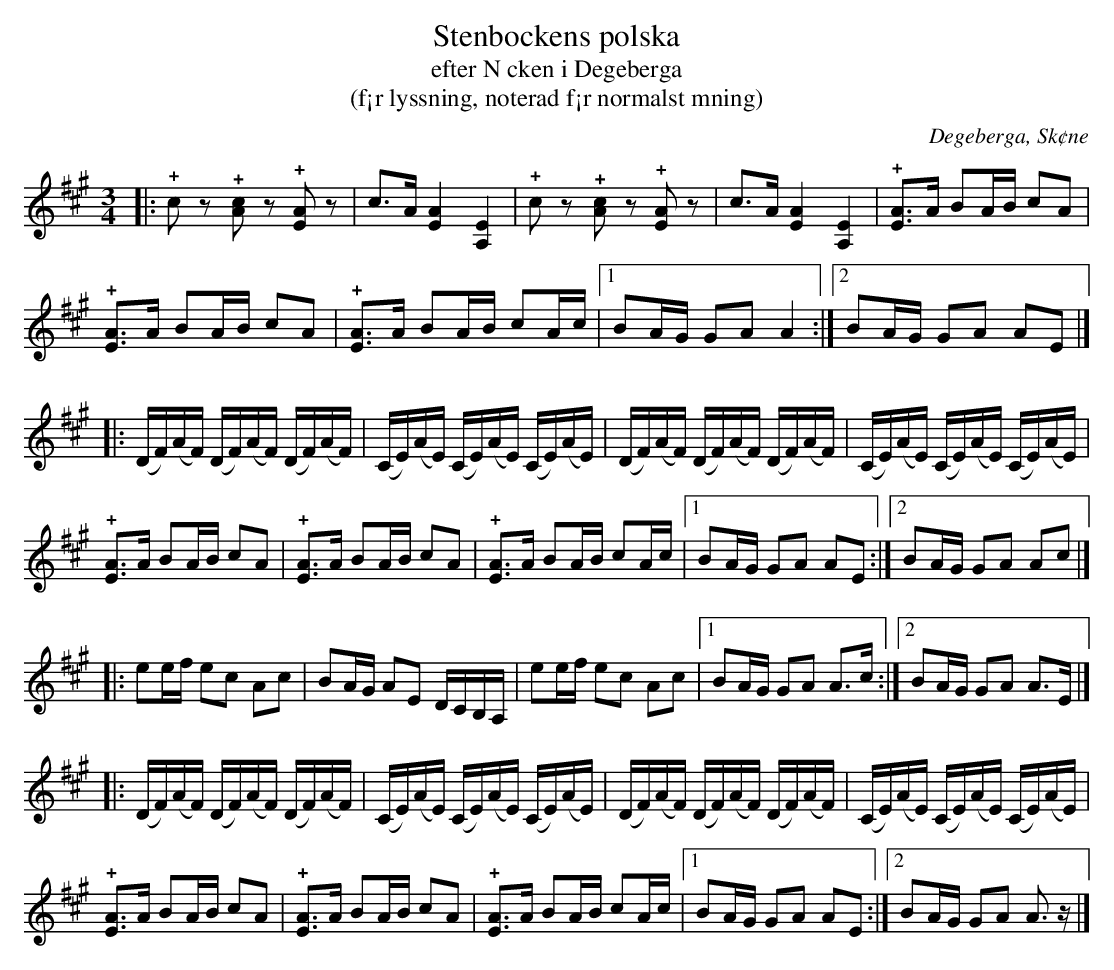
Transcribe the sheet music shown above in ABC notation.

X:1
T:Stenbockens polska
T:efter N cken i Degeberga
T:(f¡r lyssning, noterad f¡r normalst mning)
O:Degeberga, Sk¢ne
M:3/4
L:1/4
Q:110
K:A
[L:1/8]|: !+!cz !+![Ac]z !+![EA]z | c>A [EA]2 [A,E]2 | !+!cz !+![Ac]z !+![EA]z | c>A [EA]2 [A,E]2 | !+![EA]>A BA/B/ cA |
 !+![EA]>A BA/B/ cA | !+![EA]>A BA/B/ cA/c/ |1 BA/G/ GA A2 :|2 BA/G/ GA AE |]
[L:1/16]|: (DF)(AF) (DF)(AF) (DF)(AF) | (CE)(AE) (CE)(AE) (CE)(AE) | (DF)(AF) (DF)(AF) (DF)(AF) | (CE)(AE) (CE)(AE) (CE)(AE) |
[L:1/8] !+![EA]>A BA/B/ cA | !+![EA]>A BA/B/ cA | !+![EA]>A BA/B/ cA/c/ |1 BA/G/ GA AE :|2 BA/G/ GA Ac |]
[L:1/8] |: ee/f/ ec Ac | BA/G/ AE D/C/B,/A,/ | ee/f/ ec Ac |1 BA/G/ GA A>c :|2 BA/G/ GA A>E |]
[L:1/16]|: (DF)(AF) (DF)(AF) (DF)(AF) | (CE)(AE) (CE)(AE) (CE)(AE) | (DF)(AF) (DF)(AF) (DF)(AF) | (CE)(AE) (CE)(AE) (CE)(AE) |
[L:1/8] !+![EA]>A BA/B/ cA | !+![EA]>A BA/B/ cA | !+![EA]>A BA/B/ cA/c/ |1 BA/G/ GA AE :|2 BA/G/ GA A>z |]
